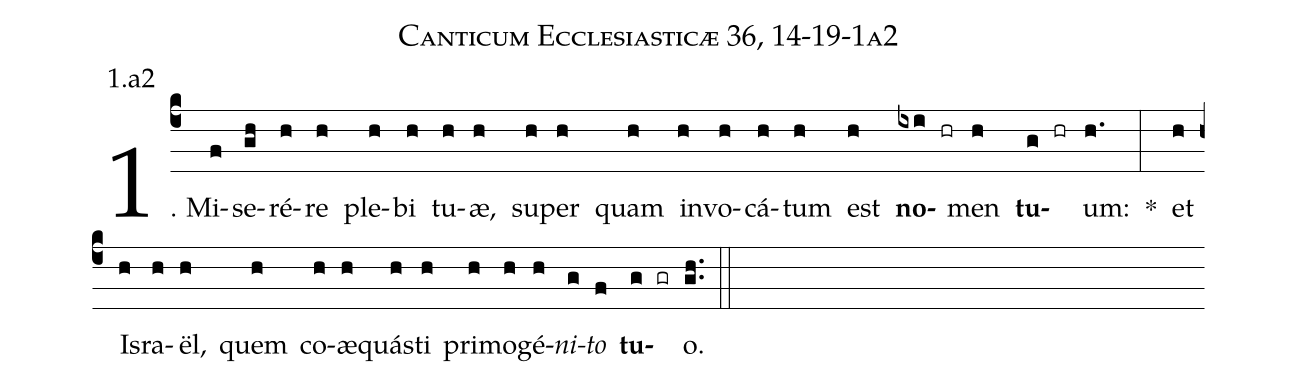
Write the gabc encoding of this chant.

name: Canticum Ecclesiasticæ 36, 14-19-1a2;
annotation: 1.a2;
%%
(c4)1. Mi(f)se(gh)ré(h)re(h) ple(h)bi(h) tu(h)æ,(h) su(h)per(h) quam(h) in(h)vo(h)cá(h)tum(h) est(h) <b>no</b>(ixi hr)men(h) <b>tu</b>(g hr)um:(h.) *(:) et(h) Is(h)ra(h)ël,(h) quem(h) co(h)æ(h)quás(h)ti(h) pri(h)mo(h)gé(h)<i>ni</i>(g)<i>to</i>(f) <b>tu</b>(g gr)o.(gh..) (::)
